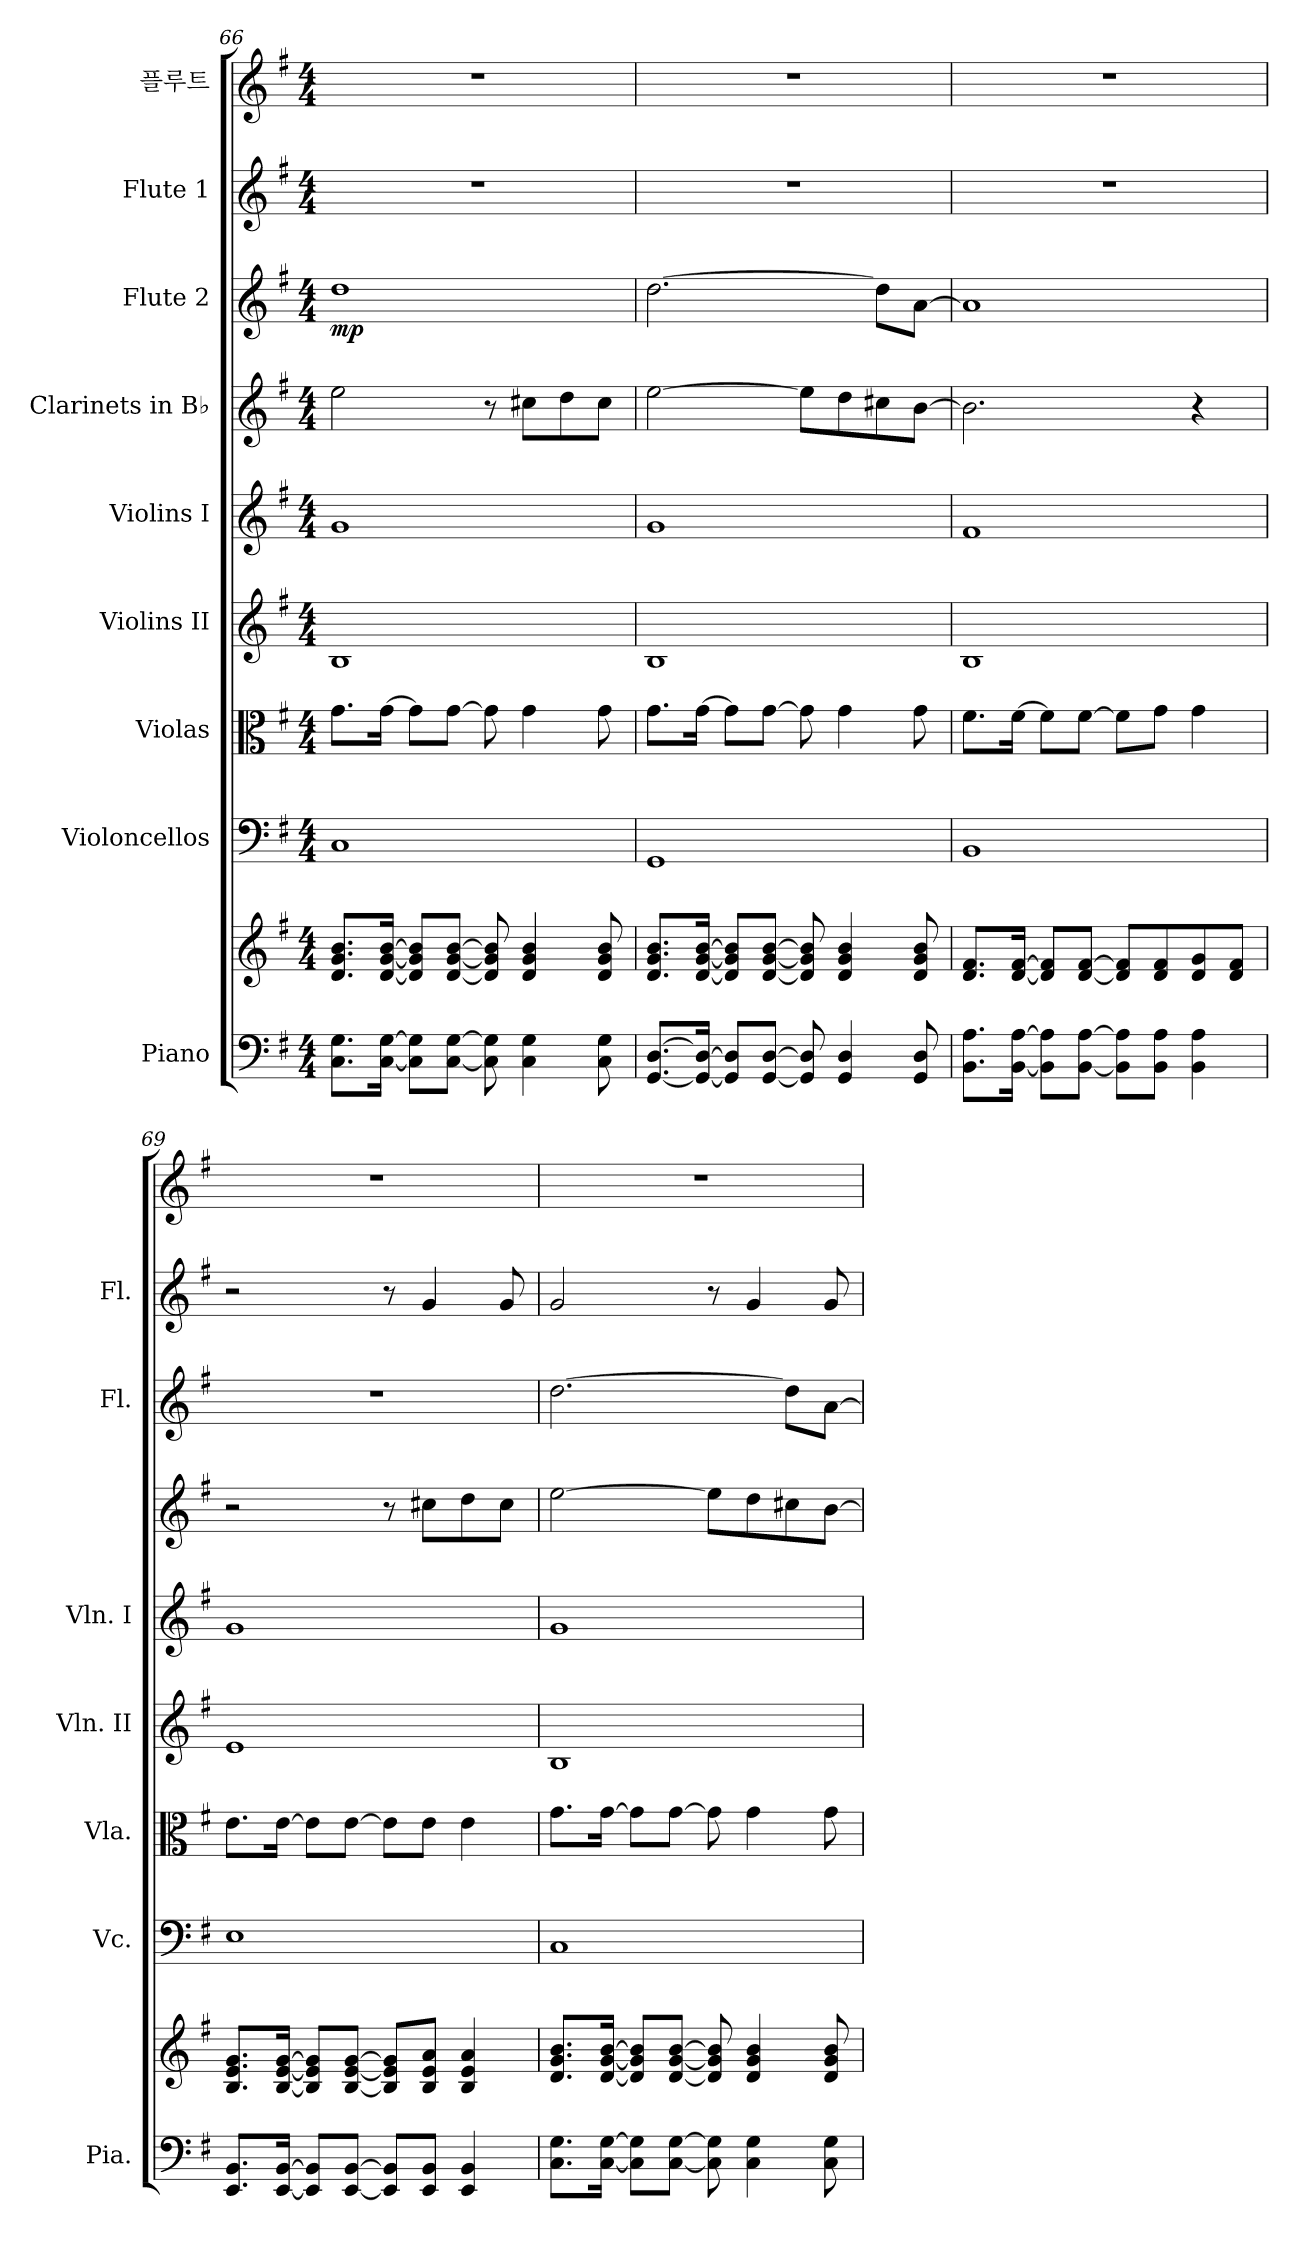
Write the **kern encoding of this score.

**kern	**kern	**kern	**kern	**kern	**kern	**kern	**kern	**dynam	**kern	**kern
*part9	*part9	*part8	*part7	*part6	*part5	*part4	*part3	*part3	*part2	*part1
*staff10	*staff9	*staff8	*staff7	*staff6	*staff5	*staff4	*staff3	*staff3	*staff2	*staff1
*I"Piano	*	*I"Violoncellos	*I"Violas	*I"Violins II	*I"Violins I	*I"Clarinets in B♭	*I"Flute 2	*	*I"Flute 1	*I"플루트
*I'Pia.	*	*I'Vc.	*I'Vla.	*I'Vln. II	*I'Vln. I	*	*I'Fl.	*	*I'Fl.	*
*clefF4	*clefG2	*clefF4	*clefC3	*clefG2	*clefG2	*clefG2	*clefG2	*	*clefG2	*clefG2
*	*	*	*	*	*	*ITrd1c2	*	*	*	*
*k[f#]	*k[f#]	*k[f#]	*k[f#]	*k[f#]	*k[f#]	*k[b-]	*k[f#]	*	*k[f#]	*k[f#]
*M4/4	*M4/4	*M4/4	*M4/4	*M4/4	*M4/4	*M4/4	*M4/4	*	*M4/4	*M4/4
=66	=66	=66	=66	=66	=66	=66	=66	=66	=66	=66
!	!	!	!	!	!	!	!	!LO:DY:b	!	!
8.C\ 8.G\L	8.d/ 8.g/ 8.b/L	1C	8.g\L	1B	1g	2dd\	1dd	mp	1r	1r
[16C\ [16G\Jk	[16d/ [16g/ [16b/Jk	.	[16g\Jk	.	.	.	.	.	.	.
8C\] 8G\]L	8d/] 8g/] 8b/]L	.	8g\L]	.	.	.	.	.	.	.
[8C\ [8G\J	[8d/ [8g/ [8b/J	.	[8g\J	.	.	.	.	.	.	.
8C\] 8G\]	8d/] 8g/] 8b/]	.	8g\]	.	.	8r	.	.	.	.
4C\ 4G\	4d/ 4g/ 4b/	.	4g\	.	.	8bn\L	.	.	.	.
.	.	.	.	.	.	8cc\	.	.	.	.
8C\ 8G\	8d/ 8g/ 8b/	.	8g\	.	.	8b\J	.	.	.	.
=67	=67	=67	=67	=67	=67	=67	=67	=67	=67	=67
[8.GG/ [8.D/L	8.d/ 8.g/ 8.b/L	1GG	8.g\L	1B	1g	[2dd\	[2.dd\	.	1r	1r
16GG/_ 16D/_Jk	[16d/ [16g/ [16b/Jk	.	[16g\Jk	.	.	.	.	.	.	.
8GG/] 8D/]L	8d/] 8g/] 8b/]L	.	8g\L]	.	.	.	.	.	.	.
[8GG/ [8D/J	[8d/ [8g/ [8b/J	.	[8g\J	.	.	.	.	.	.	.
8GG/] 8D/]	8d/] 8g/] 8b/]	.	8g\]	.	.	8dd\L]	.	.	.	.
4GG/ 4D/	4d/ 4g/ 4b/	.	4g\	.	.	8cc\	.	.	.	.
.	.	.	.	.	.	8bn\	8dd\L]	.	.	.
8GG/ 8D/	8d/ 8g/ 8b/	.	8g\	.	.	[8a\J	[8a\J	.	.	.
=68	=68	=68	=68	=68	=68	=68	=68	=68	=68	=68
8.BB\ 8.A\L	8.d/ 8.f#/L	1BB	8.f#\L	1B	1f#	2.a\]	1a]	.	1r	1r
[16BB\ [16A\Jk	[16d/ [16f#/Jk	.	[16f#\Jk	.	.	.	.	.	.	.
8BB\] 8A\]L	8d/] 8f#/]L	.	8f#\L]	.	.	.	.	.	.	.
[8BB\ [8A\J	[8d/ [8f#/J	.	[8f#\J	.	.	.	.	.	.	.
8BB\] 8A\]L	8d/] 8f#/]L	.	8f#\L]	.	.	.	.	.	.	.
8BB\ 8A\J	8d/ 8f#/	.	8g\J	.	.	.	.	.	.	.
4BB\ 4A\	8d/ 8g/	.	4g\	.	.	4r	.	.	.	.
.	8d/ 8f#/J	.	.	.	.	.	.	.	.	.
!!LO:PB:g=z
=69	=69	=69	=69	=69	=69	=69	=69	=69	=69	=69
8.EE/ 8.BB/L	8.B/ 8.e/ 8.g/L	1E	8.e\L	1e	1g	2r	1r	.	2r	1r
[16EE/ [16BB/Jk	[16B/ [16e/ [16g/Jk	.	[16e\Jk	.	.	.	.	.	.	.
8EE/] 8BB/]L	8B/] 8e/] 8g/]L	.	8e\L]	.	.	.	.	.	.	.
[8EE/ [8BB/J	[8B/ [8e/ [8g/J	.	[8e\J	.	.	.	.	.	.	.
8EE/] 8BB/]L	8B/] 8e/] 8g/]L	.	8e\L]	.	.	8r	.	.	8r	.
8EE/ 8BB/J	8B/ 8e/ 8a/J	.	8e\J	.	.	8bn\L	.	.	4g/	.
4EE/ 4BB/	4B/ 4e/ 4a/	.	4e\	.	.	8cc\	.	.	.	.
.	.	.	.	.	.	8b\J	.	.	8g/	.
=70	=70	=70	=70	=70	=70	=70	=70	=70	=70	=70
8.C\ 8.G\L	8.d/ 8.g/ 8.b/L	1C	8.g\L	1B	1g	[2dd\	[2.dd\	.	2g/	1r
[16C\ [16G\Jk	[16d/ [16g/ [16b/Jk	.	[16g\Jk	.	.	.	.	.	.	.
8C\] 8G\]L	8d/] 8g/] 8b/]L	.	8g\L]	.	.	.	.	.	.	.
[8C\ [8G\J	[8d/ [8g/ [8b/J	.	[8g\J	.	.	.	.	.	.	.
8C\] 8G\]	8d/] 8g/] 8b/]	.	8g\]	.	.	8dd\L]	.	.	8r	.
4C\ 4G\	4d/ 4g/ 4b/	.	4g\	.	.	8cc\	.	.	4g/	.
.	.	.	.	.	.	8bn\	8dd\L]	.	.	.
8C\ 8G\	8d/ 8g/ 8b/	.	8g\	.	.	[8a\J	[8a\J	.	8g/	.
=	=	=	=	=	=	=	=	=	=	=
*-	*-	*-	*-	*-	*-	*-	*-	*-	*-	*-
